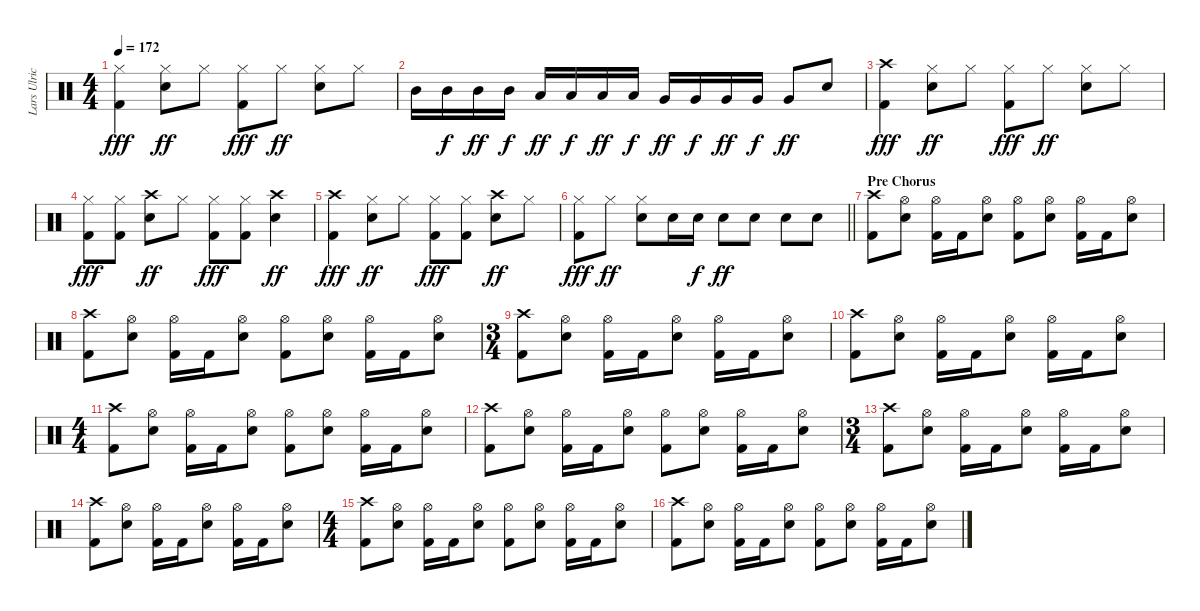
\track ("Lars Ulrich" "Lars Ulric") {instrument percussion}
\staff {score}
\articulation defaults
\ts (4 4)
\tempo 172
\clef neutral
\ks c
("Hi-Hat (closed)" "Kick (hit) 2").4{dy fff} ("Hi-Hat (closed)" "Snare (hit) 2").8{dy ff} "Hi-Hat (closed)".8 ("Hi-Hat (closed)" "Kick (hit) 2").8{dy fff} "Hi-Hat (closed)".8{dy ff} ("Hi-Hat (closed)" "Snare (hit) 2").8 "Hi-Hat (closed)".8 |
"Mid Tom (hit)".16 "Mid Tom (hit)".16{dy f} "Mid Tom (hit)".16{dy ff} "Mid Tom (hit)".16{dy f} "Low Tom (hit)".16{dy ff} "Low Tom (hit)".16{dy f} "Low Tom (hit)".16{dy ff} "Low Tom (hit)".16{dy f} "Very Low Tom (hit)".16{dy ff} "Very Low Tom (hit)".16{dy f} "Very Low Tom (hit)".16{dy ff} "Very Low Tom (hit)".16{dy f} "Very Low Tom (hit)".8{dy ff} "Snare (hit) 2".8 |
("Crash high (hit)" "Kick (hit) 2").4{dy fff} ("Hi-Hat (closed)" "Snare (hit) 2").8{dy ff} "Hi-Hat (closed)".8 ("Hi-Hat (closed)" "Kick (hit) 2").8{dy fff} "Hi-Hat (closed)".8{dy ff} ("Hi-Hat (closed)" "Snare (hit) 2").8 "Hi-Hat (closed)".8 |
("Hi-Hat (closed)" "Kick (hit) 2").8{dy fff} ("Hi-Hat (closed)" "Kick (hit) 2").8 ("Crash high (hit)" "Snare (hit) 2").8{dy ff} "Hi-Hat (closed)".8 ("Hi-Hat (closed)" "Kick (hit) 2").8{dy fff} ("Hi-Hat (closed)" "Kick (hit) 2").8 ("Crash high (hit)" "Snare (hit) 2").4{dy ff} |
("Crash high (hit)" "Kick (hit) 2").4{dy fff} ("Hi-Hat (closed)" "Snare (hit) 2").8{dy ff} "Hi-Hat (closed)".8 ("Hi-Hat (closed)" "Kick (hit) 2").8{dy fff} ("Hi-Hat (closed)" "Kick (hit) 2").8 ("Crash high (hit)" "Snare (hit) 2").8{dy ff} "Hi-Hat (closed)".8 |
\barLineRight lightlight
("Hi-Hat (closed)" "Kick (hit) 2").8{dy fff} "Hi-Hat (closed)".8{dy ff} ("Hi-Hat (closed)" "Snare (hit) 2").8 "Snare (hit) 2".16 "Snare (hit) 2".16{dy f} "Snare (hit) 2".8{dy ff} "Snare (hit) 2".8 "Snare (hit) 2".8 "Snare (hit) 2".8 |
\section ("" "Pre Chorus")
("Crash high (hit)" "Kick (hit) 2").8 ("Hi-Hat (open)" "Snare (hit) 2").8 ("Hi-Hat (open)" "Kick (hit) 2").16 "Kick (hit) 2".16 ("Hi-Hat (open)" "Snare (hit) 2").8 ("Hi-Hat (open)" "Kick (hit) 2").8 ("Hi-Hat (open)" "Snare (hit) 2").8 ("Hi-Hat (open)" "Kick (hit) 2").16 "Kick (hit) 2".16 ("Hi-Hat (open)" "Snare (hit) 2").8 |
("Crash high (hit)" "Kick (hit) 2").8 ("Hi-Hat (open)" "Snare (hit) 2").8 ("Hi-Hat (open)" "Kick (hit) 2").16 "Kick (hit) 2".16 ("Hi-Hat (open)" "Snare (hit) 2").8 ("Hi-Hat (open)" "Kick (hit) 2").8 ("Hi-Hat (open)" "Snare (hit) 2").8 ("Hi-Hat (open)" "Kick (hit) 2").16 "Kick (hit) 2".16 ("Hi-Hat (open)" "Snare (hit) 2").8 |
\ts (3 4)
("Crash high (hit)" "Kick (hit) 2").8 ("Hi-Hat (open)" "Snare (hit) 2").8 ("Hi-Hat (open)" "Kick (hit) 2").16 "Kick (hit) 2".16 ("Hi-Hat (open)" "Snare (hit) 2").8 ("Hi-Hat (open)" "Kick (hit) 2").16 "Kick (hit) 2".16 ("Hi-Hat (open)" "Snare (hit) 2").8 |
("Crash high (hit)" "Kick (hit) 2").8 ("Hi-Hat (open)" "Snare (hit) 2").8 ("Hi-Hat (open)" "Kick (hit) 2").16 "Kick (hit) 2".16 ("Hi-Hat (open)" "Snare (hit) 2").8 ("Hi-Hat (open)" "Kick (hit) 2").16 "Kick (hit) 2".16 ("Hi-Hat (open)" "Snare (hit) 2").8 |
\ts (4 4)
("Crash high (hit)" "Kick (hit) 2").8 ("Hi-Hat (open)" "Snare (hit) 2").8 ("Hi-Hat (open)" "Kick (hit) 2").16 "Kick (hit) 2".16 ("Hi-Hat (open)" "Snare (hit) 2").8 ("Hi-Hat (open)" "Kick (hit) 2").8 ("Hi-Hat (open)" "Snare (hit) 2").8 ("Hi-Hat (open)" "Kick (hit) 2").16 "Kick (hit) 2".16 ("Hi-Hat (open)" "Snare (hit) 2").8 |
("Crash high (hit)" "Kick (hit) 2").8 ("Hi-Hat (open)" "Snare (hit) 2").8 ("Hi-Hat (open)" "Kick (hit) 2").16 "Kick (hit) 2".16 ("Hi-Hat (open)" "Snare (hit) 2").8 ("Hi-Hat (open)" "Kick (hit) 2").8 ("Hi-Hat (open)" "Snare (hit) 2").8 ("Hi-Hat (open)" "Kick (hit) 2").16 "Kick (hit) 2".16 ("Hi-Hat (open)" "Snare (hit) 2").8 |
\ts (3 4)
("Crash high (hit)" "Kick (hit) 2").8 ("Hi-Hat (open)" "Snare (hit) 2").8 ("Hi-Hat (open)" "Kick (hit) 2").16 "Kick (hit) 2".16 ("Hi-Hat (open)" "Snare (hit) 2").8 ("Hi-Hat (open)" "Kick (hit) 2").16 "Kick (hit) 2".16 ("Hi-Hat (open)" "Snare (hit) 2").8 |
("Crash high (hit)" "Kick (hit) 2").8 ("Hi-Hat (open)" "Snare (hit) 2").8 ("Hi-Hat (open)" "Kick (hit) 2").16 "Kick (hit) 2".16 ("Hi-Hat (open)" "Snare (hit) 2").8 ("Hi-Hat (open)" "Kick (hit) 2").16 "Kick (hit) 2".16 ("Hi-Hat (open)" "Snare (hit) 2").8 |
\ts (4 4)
("Crash high (hit)" "Kick (hit) 2").8 ("Hi-Hat (open)" "Snare (hit) 2").8 ("Hi-Hat (open)" "Kick (hit) 2").16 "Kick (hit) 2".16 ("Hi-Hat (open)" "Snare (hit) 2").8 ("Hi-Hat (open)" "Kick (hit) 2").8 ("Hi-Hat (open)" "Snare (hit) 2").8 ("Hi-Hat (open)" "Kick (hit) 2").16 "Kick (hit) 2".16 ("Hi-Hat (open)" "Snare (hit) 2").8 |
("Crash high (hit)" "Kick (hit) 2").8 ("Hi-Hat (open)" "Snare (hit) 2").8 ("Hi-Hat (open)" "Kick (hit) 2").16 "Kick (hit) 2".16 ("Hi-Hat (open)" "Snare (hit) 2").8 ("Hi-Hat (open)" "Kick (hit) 2").8 ("Hi-Hat (open)" "Snare (hit) 2").8 ("Hi-Hat (open)" "Kick (hit) 2").16 "Kick (hit) 2".16 ("Hi-Hat (open)" "Snare (hit) 2").8
